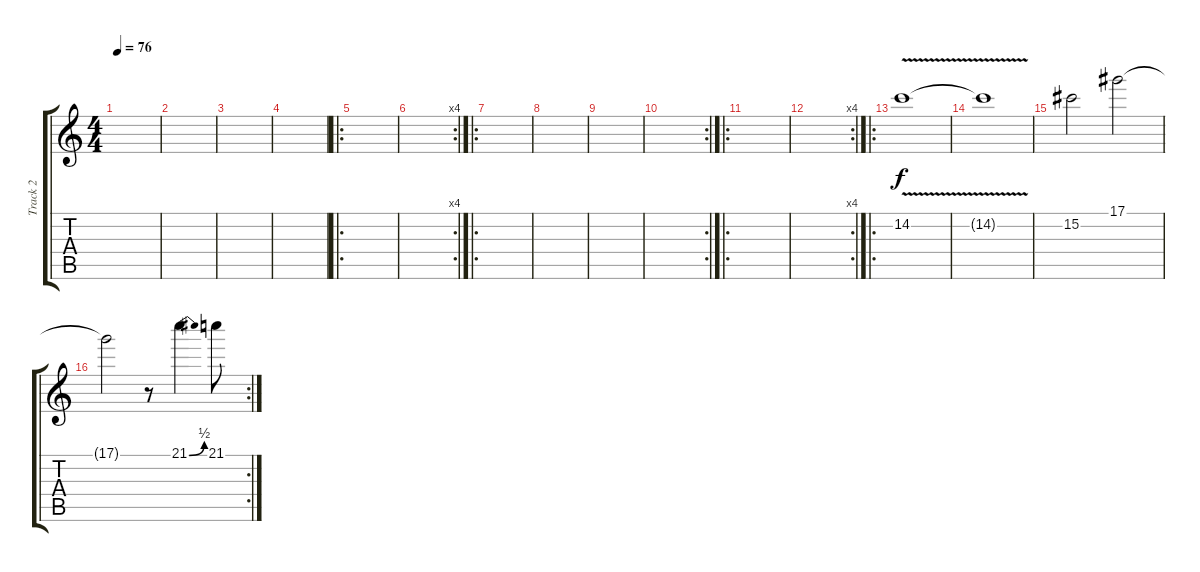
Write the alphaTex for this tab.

\track ("Track 2" "Track 2") {instrument electricguitarjazz}
\staff {score tabs}
\tuning (Eb4 Bb3 Gb3 Db3 Ab2 Eb2) {hide}
\ts (4 4)
\tempo 76
\clef g2
\ks c
|
|
|
|
\ro
|
\rc 4
|
\ro
|
|
|
\rc 2
|
\ro
|
\rc 4
|
\ro
14.2{v}.1 |
14.2{t}.1{dy f} |
15.2.2 17.1.2 |
\rc 2
17.1{t}.2 r.8 21.1{be (bend 0 0 60 2)}.4 21.1.8
